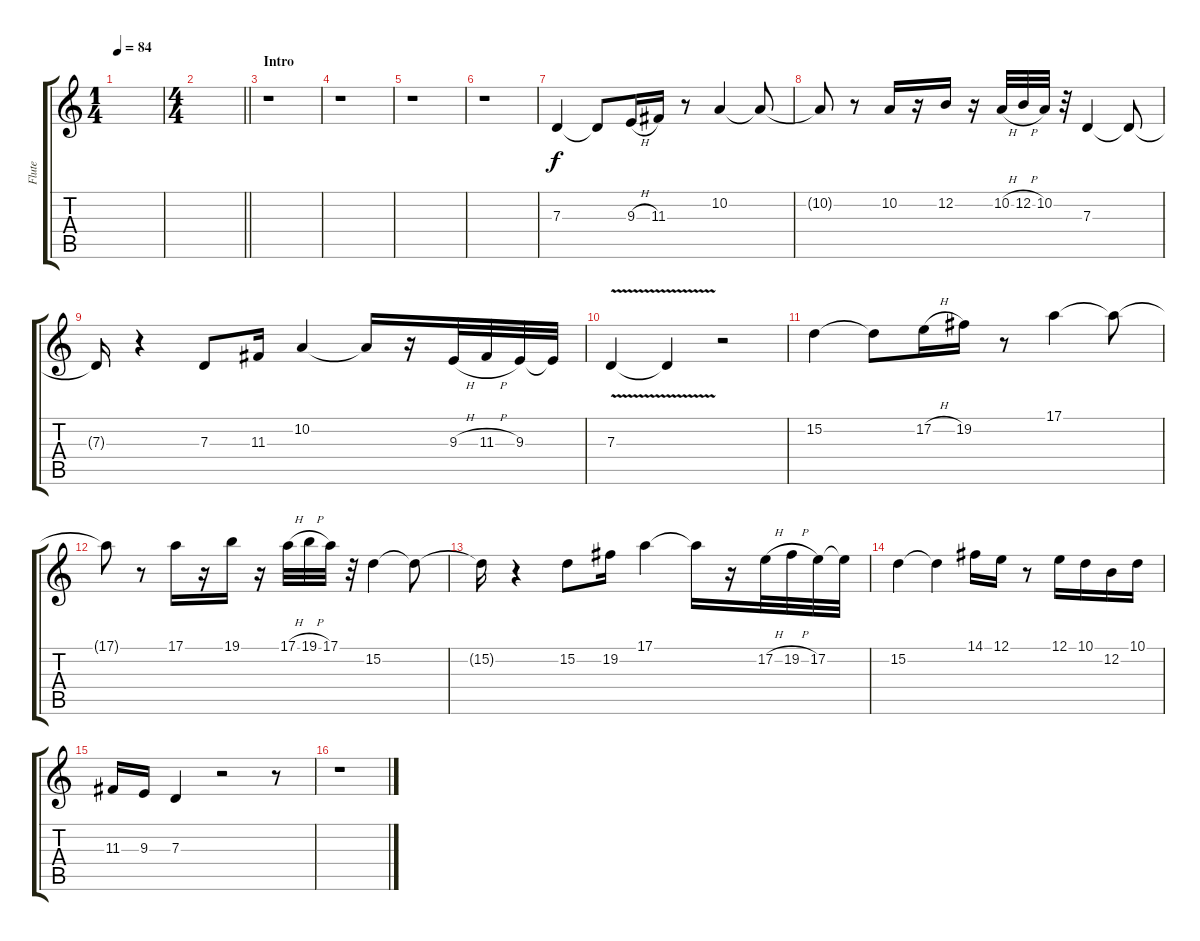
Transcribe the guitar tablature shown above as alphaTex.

\track ("Flute" "Flute") {instrument flute}
\staff {score tabs}
\tuning (E4 B3 G3 D3 A2 E2) {hide}
\ts (1 4)
\tempo 84
\clef g2
\ks c
|
\ts (4 4)
\barLineRight lightlight
|
\section ("" "Intro")
r.1 |
r.1 |
r.1 |
r.1 |
7.3.4 7.3{t}.8 9.3{h}.16 11.3.16 r.8 10.2.4 10.2{t}.8 |
10.2{t}.8 r.8 10.2.16 r.16 12.2.16 r.16 10.2{h}.32 12.2{h}.32 10.2.32 r.32 7.3.4 7.3{t}.8 |
7.3{t}.16 r.4 7.3.8 11.3.16 10.2.4 10.2{t}.16 r.16 9.3{h}.32 11.3{h}.32 9.3.32 9.3{t}.32 |
7.3{v}.4 7.3{t}.4 r.2 |
15.2.4 15.2{t}.8 17.2{h}.16 19.2.16 r.8 17.1.4 17.1{t}.8 |
17.1{t}.8 r.8 17.1.16 r.16 19.1.16 r.16 17.1{h}.32 19.1{h}.32 17.1.32 r.32 15.2.4 15.2{t}.8 |
15.2{t}.16 r.4 15.2.8 19.2.16 17.1.4 17.1{t}.16 r.16 17.2{h}.32 19.2{h}.32 17.2.32 17.2{t}.32 |
15.2.4 15.2{t}.4 14.1.16 12.1.16 r.8 12.1.16 10.1.16 12.2.16 10.1.16 |
11.3.16 9.3.16 7.3.4 r.2 r.8 |
r.1
